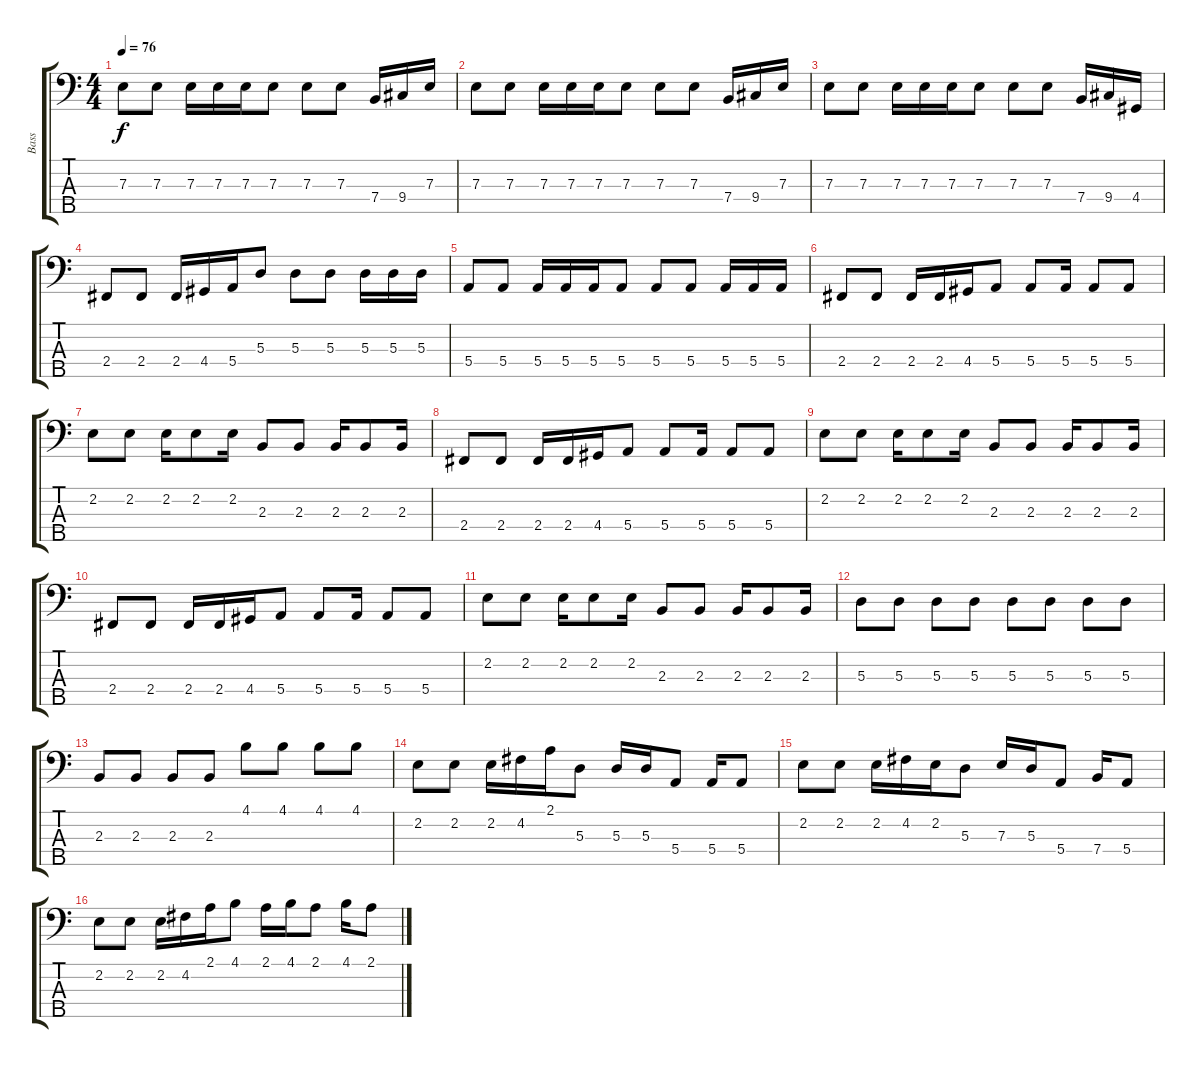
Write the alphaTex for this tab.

\track ("Bass" "Bass") {instrument electricbassfinger}
\staff {score tabs}
\tuning (G2 D2 A1 E1 B0) {hide}
\ts (4 4)
\tempo 76
\clef f4
\ks c
7.3.8{dy f} 7.3.8 7.3.16 7.3.16 7.3.16 7.3.8 7.3.8 7.3.8 7.4.16 9.4.16 7.3.16 |
7.3.8 7.3.8 7.3.16 7.3.16 7.3.16 7.3.8 7.3.8 7.3.8 7.4.16 9.4.16 7.3.16 |
7.3.8 7.3.8 7.3.16 7.3.16 7.3.16 7.3.8 7.3.8 7.3.8 7.4.16 9.4.16 4.4.16 |
2.4.8 2.4.8 2.4.16 4.4.16 5.4.16 5.3.8 5.3.8 5.3.8 5.3.16 5.3.16 5.3.16 |
5.4.8 5.4.8 5.4.16 5.4.16 5.4.16 5.4.8 5.4.8 5.4.8 5.4.16 5.4.16 5.4.16 |
2.4.8 2.4.8 2.4.16 2.4.16 4.4.16 5.4.8 5.4.8 5.4.16 5.4.8 5.4.8 |
2.2.8 2.2.8 2.2.16 2.2.8 2.2.16 2.3.8 2.3.8 2.3.16 2.3.8 2.3.16 |
2.4.8 2.4.8 2.4.16 2.4.16 4.4.16 5.4.8 5.4.8 5.4.16 5.4.8 5.4.8 |
2.2.8 2.2.8 2.2.16 2.2.8 2.2.16 2.3.8 2.3.8 2.3.16 2.3.8 2.3.16 |
2.4.8 2.4.8 2.4.16 2.4.16 4.4.16 5.4.8 5.4.8 5.4.16 5.4.8 5.4.8 |
2.2.8 2.2.8 2.2.16 2.2.8 2.2.16 2.3.8 2.3.8 2.3.16 2.3.8 2.3.16 |
5.3.8 5.3.8 5.3.8 5.3.8 5.3.8 5.3.8 5.3.8 5.3.8 |
2.3.8 2.3.8 2.3.8 2.3.8 4.1.8 4.1.8 4.1.8 4.1.8 |
2.2.8 2.2.8 2.2.16 4.2.16 2.1.16 5.3.8 5.3.16 5.3.16 5.4.8 5.4.16 5.4.8 |
2.2.8 2.2.8 2.2.16 4.2.16 2.2.16 5.3.8 7.3.16 5.3.16 5.4.8 7.4.16 5.4.8 |
2.2.8 2.2.8 2.2.16 4.2.16 2.1.16 4.1.8 2.1.16 4.1.16 2.1.8 4.1.16 2.1.8
